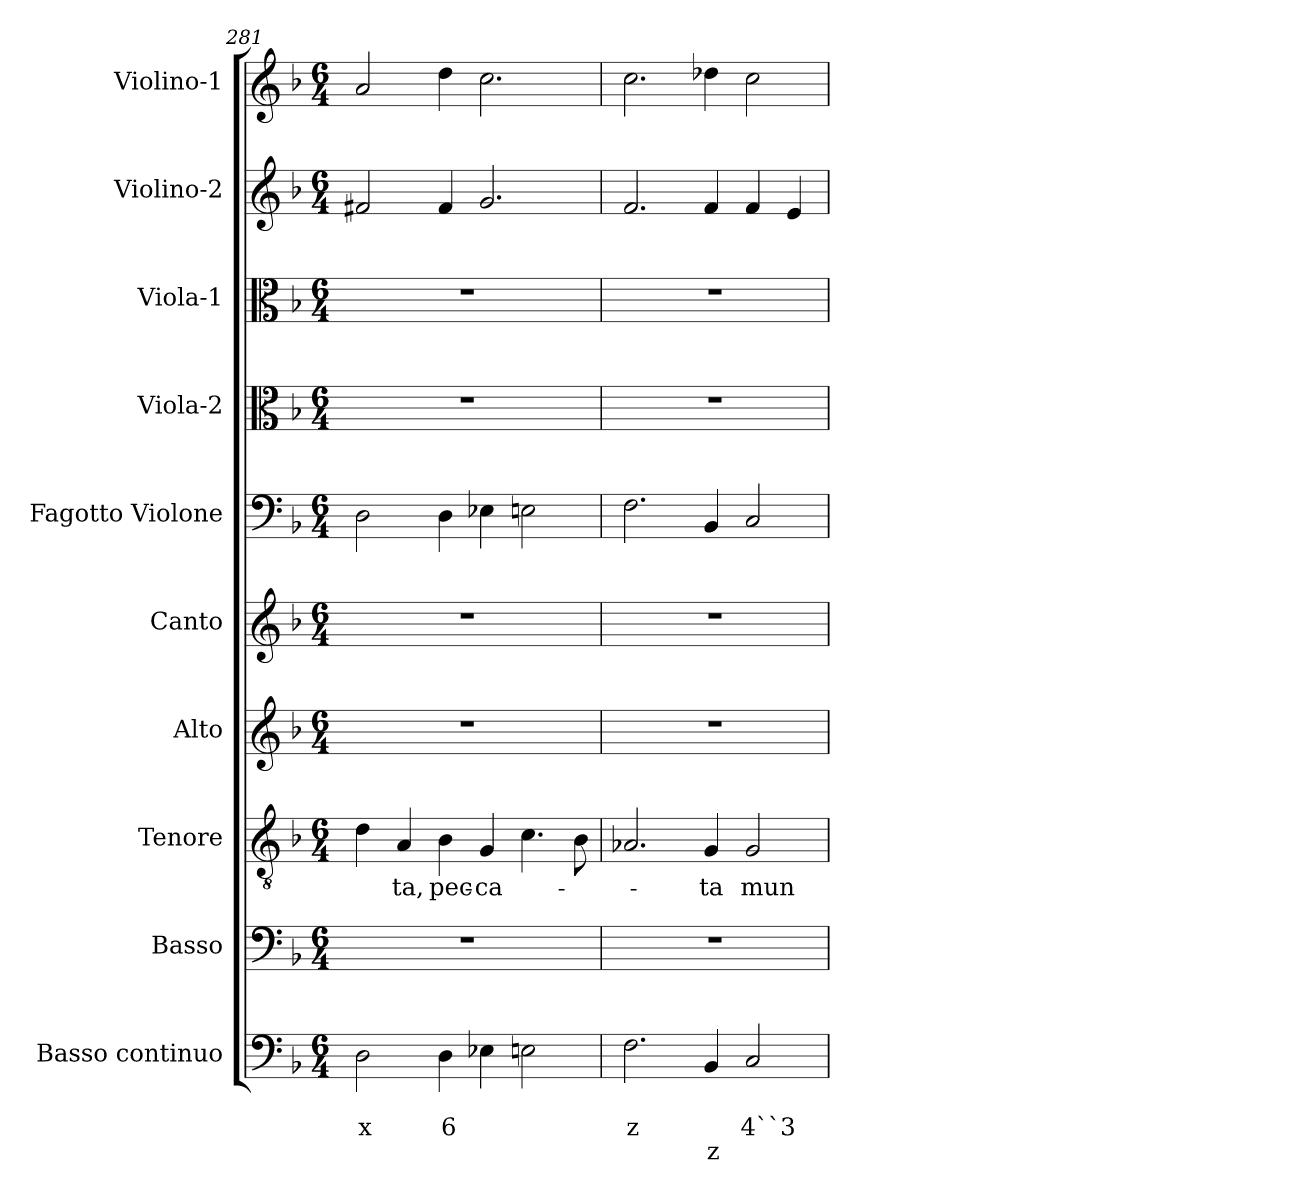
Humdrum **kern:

**kern	**text	**text	**text	**kern	**kern	**text	**kern	**kern	**kern	**kern	**kern	**kern	**kern
*part10	*part10	*part10	*part10	*part9	*part8	*part8	*part7	*part6	*part5	*part4	*part3	*part2	*part1
*staff10	*staff10	*staff10	*staff10	*staff9	*staff8	*staff8	*staff7	*staff6	*staff5	*staff4	*staff3	*staff2	*staff1
*I"Basso continuo	*	*	*	*I"Basso	*I"Tenore	*	*I"Alto	*I"Canto	*I"Fagotto Violone	*I"Viola-2	*I"Viola-1	*I"Violino-2	*I"Violino-1
*clefF4	*	*	*	*clefF4	*clefGv2	*	*clefG2	*clefG2	*clefF4	*clefC3	*clefC3	*clefG2	*clefG2
*k[b-]	*	*	*	*k[b-]	*k[b-]	*	*k[b-]	*k[b-]	*k[b-]	*k[b-]	*k[b-]	*k[b-]	*k[b-]
*F:	*	*	*	*F:	*F:	*	*F:	*F:	*F:	*F:	*F:	*F:	*F:
*M6/4	*	*	*	*M6/4	*M6/4	*	*M6/4	*M6/4	*M6/4	*M6/4	*M6/4	*M6/4	*M6/4
=281	=281	=281	=281	=281	=281	=281	=281	=281	=281	=281	=281	=281	=281
!	!	!LO:LY:b	!	!	!	!	!	!	!	!	!	!	!
2D\	.	x	.	1.r	4d\	.	1.r	1.r	2D\	1.r	1.r	2f#X/	2a/
!	!	!	!	!	!	!LO:LY:b	!	!	!	!	!	!	!
.	.	.	.	.	4A/	-ta,	.	.	.	.	.	.	.
!	!	!LO:LY:b	!	!	!	!	!	!	!	!	!	!	!
!	!	!	!	!	!	!LO:LY:b	!	!	!	!	!	!	!
4D\	.	6	.	.	4B-\	pec-	.	.	4D\	.	.	4f#/	4dd\
!	!	!	!	!	!	!LO:LY:b	!	!	!	!	!	!	!
4E-X\	.	.	.	.	4G/	-ca-	.	.	4E-X\	.	.	2.g/	2.cc\
2En\	.	.	.	.	4.c\	.	.	.	2En\	.	.	.	.
.	.	.	.	.	8B-\	.	.	.	.	.	.	.	.
=282	=282	=282	=282	=282	=282	=282	=282	=282	=282	=282	=282	=282	=282
!	!	!LO:LY:b	!	!	!	!	!	!	!	!	!	!	!
2.F\	.	z	.	1.r	2.A-X/	.	1.r	1.r	2.F\	1.r	1.r	2.f/	2.cc\
!	!	!	!LO:LY:b	!	!	!	!	!	!	!	!	!	!
!	!	!	!	!	!	!LO:LY:b	!	!	!	!	!	!	!
4BB-/	.	.	z	.	4G/	-ta	.	.	4BB-/	.	.	4f/	4dd-X\
!	!	!LO:LY:b	!	!	!	!	!	!	!	!	!	!	!
!	!	!	!	!	!	!LO:LY:b	!	!	!	!	!	!	!
2C/	.	4``3	.	.	2G/	mun-	.	.	2C/	.	.	4f/	2cc\
.	.	.	.	.	.	.	.	.	.	.	.	4e/	.
=	=	=	=	=	=	=	=	=	=	=	=	=	=
*-	*-	*-	*-	*-	*-	*-	*-	*-	*-	*-	*-	*-	*-
